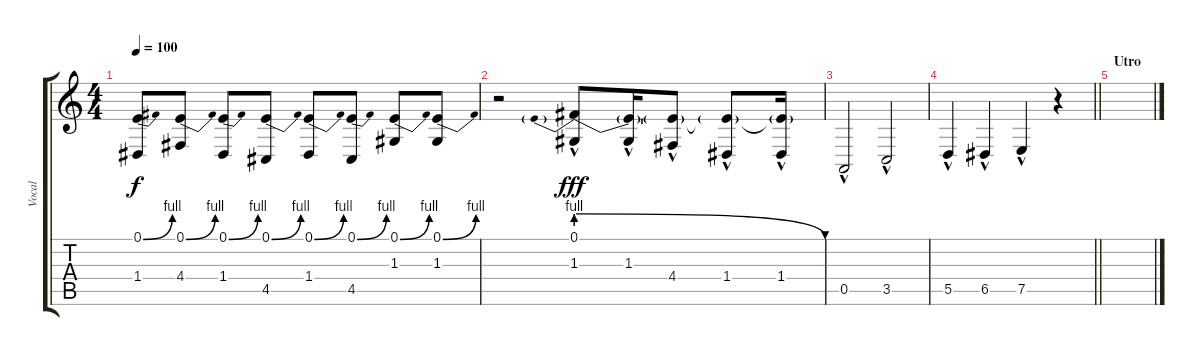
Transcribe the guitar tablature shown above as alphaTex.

\track ("Vocal" "Vocal") {instrument lead2sawtooth}
\staff {score tabs}
\tuning (E4 B3 G3 D3 A2 E2) {hide}
\ts (4 4)
\tempo 100
\clef g2
\ks c
(0.1{be (bend 0 0 60 4)} 1.4).8{dy f} (0.1{be (bend 0 0 60 4)} 4.4).8 (0.1{be (bend 0 0 60 4)} 1.4).8 (0.1{be (bend 0 0 60 4)} 4.5).8 (0.1{be (bend 0 0 60 4)} 1.4).8 (0.1{be (bend 0 0 60 4)} 4.5).8 (0.1{be (bend 0 0 60 4)} 1.3).8 (0.1{be (bend 0 0 60 4)} 1.3).8 |
r.2 (0.1{be (prebendrelease 0 4 60 0)} 1.3{hac}).8{dy fff} (0.1{t} 1.3{hac}).16 (0.1{t} 4.4{hac}).8 (0.1{t} 1.4{hac}).8 (0.1{t} 1.4{hac}).16 |
0.5{hac}.2 3.5{hac}.2 |
\barLineRight lightlight
5.5{hac}.4 6.5{hac}.4 7.5{hac}.4 r.4 |
\section ("" "Utro")
